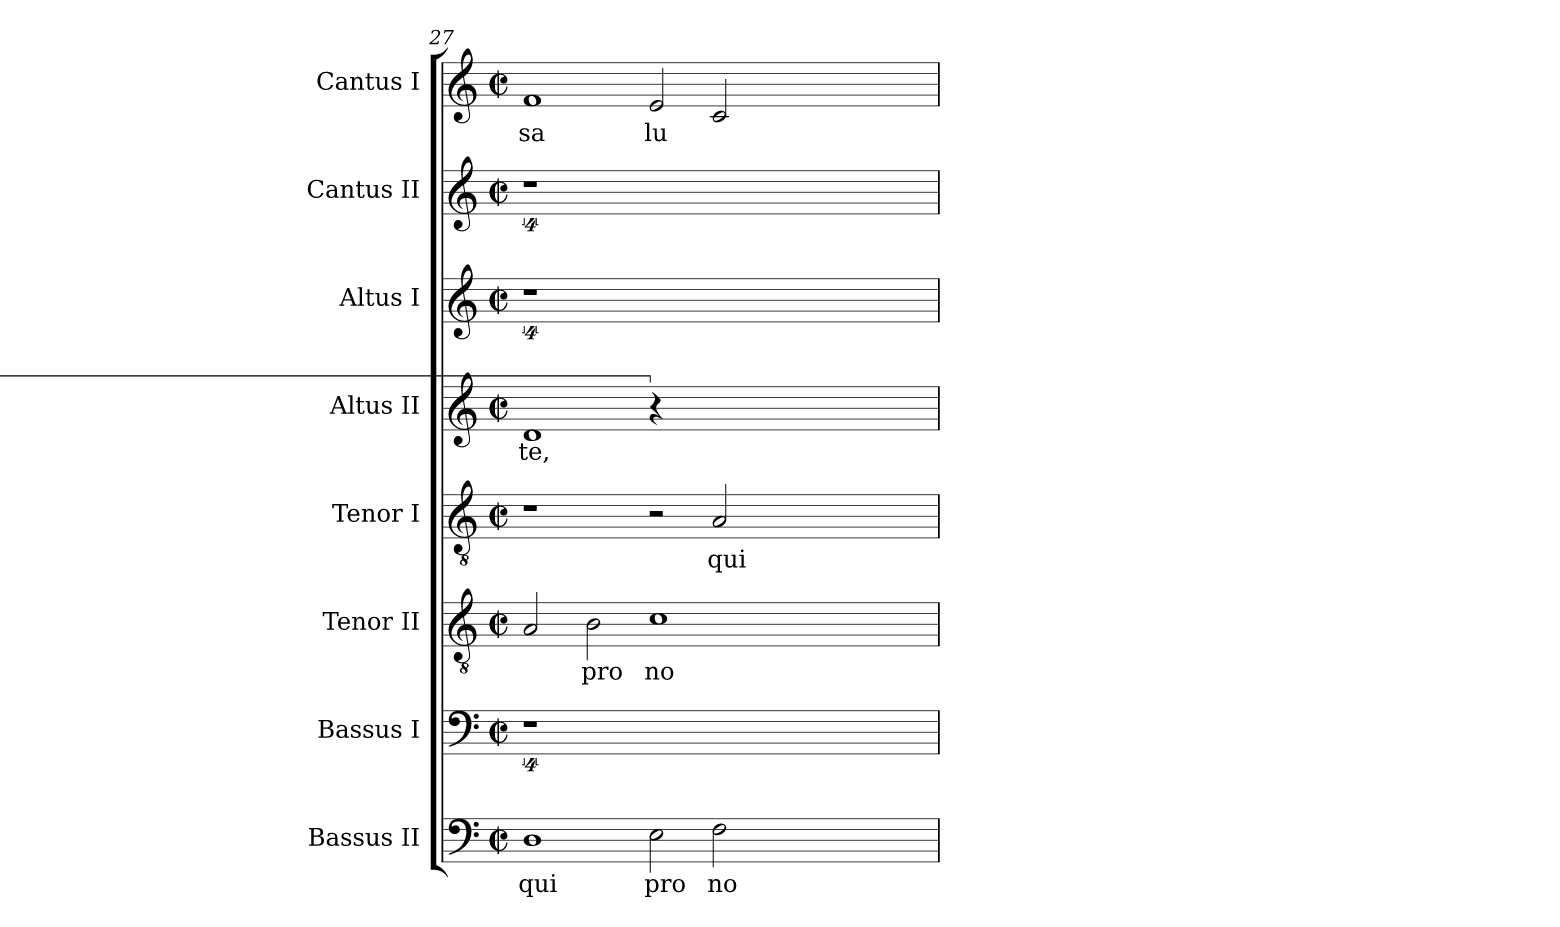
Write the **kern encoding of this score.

**kern	**text	**kern	**kern	**text	**kern	**text	**kern	**text	**kern	**kern	**kern	**text
*part8	*part8	*part7	*part6	*part6	*part5	*part5	*part4	*part4	*part3	*part2	*part1	*part1
*staff8	*staff8	*staff7	*staff6	*staff6	*staff5	*staff5	*staff4	*staff4	*staff3	*staff2	*staff1	*staff1
*I"Bassus II	*	*I"Bassus I	*I"Tenor II	*	*I"Tenor I	*	*I"Altus II	*	*I"Altus I	*I"Cantus II	*I"Cantus I	*
*I'B II	*	*I'B I	*I'T II	*	*I'T I	*	*I'A II	*	*I'A I	*I'C II	*I'C I	*
*clefF4	*	*clefF4	*clefGv2	*	*clefGv2	*	*clefG2	*	*clefG2	*clefG2	*clefG2	*
*	*	*	*	*	*	*	*	*	*k[]	*	*	*
*	*	*	*	*	*	*	*	*	*C:	*	*	*
*M2/2	*	*M2/2	*M2/2	*	*M2/2	*	*M2/2	*	*M2/2	*M2/2	*M2/2	*
*met(c|)	*	*met(c|)	*met(c|)	*	*met(c|)	*	*met(c|)	*	*met(c|)	*met(c|)	*met(c|)	*
=27	=27	=27	=27	=27	=27	=27	=27	=27	=27	=27	=27	=27
!	!LO:LY:b:cj	!	!	!	!	!	!	!LO:LY:b:cj	!	!	!	!LO:LY:b:cj
1D	qui	4%9r	2A/	.	1r	.	1d	-te,	4%9r	4%9r	1f	sa
!	!	!	!	!LO:LY:b:cj	!	!	!	!	!	!	!	!
.	.	.	2B\	pro	.	.	.	.	.	.	.	.
!	!LO:LY:b:cj	!	!	!LO:LY:b:cj	!	!	!LO:N:vis=1	!	!	!	!	!LO:LY:b:cj
2E\	pro	.	1c	no	2r	.	4%9r	.	.	.	2e/	lu
!	!LO:LY:b:cj	!	!	!	!	!LO:LY:b	!	!	!	!	!	!
2F\	no-	.	.	.	2A/	qui	.	.	.	.	2c/	.
1ryy	.	.	1ryy	.	1ryy	.	.	.	.	.	1ryy	.
.	.	1ryy	.	.	.	.	.	.	1ryy	1ryy	.	.
4ryy	.	.	4ryy	.	4ryy	.	.	.	.	.	4ryy	.
=	=	=	=	=	=	=	=	=	=	=	=	=
*-	*-	*-	*-	*-	*-	*-	*-	*-	*-	*-	*-	*-
